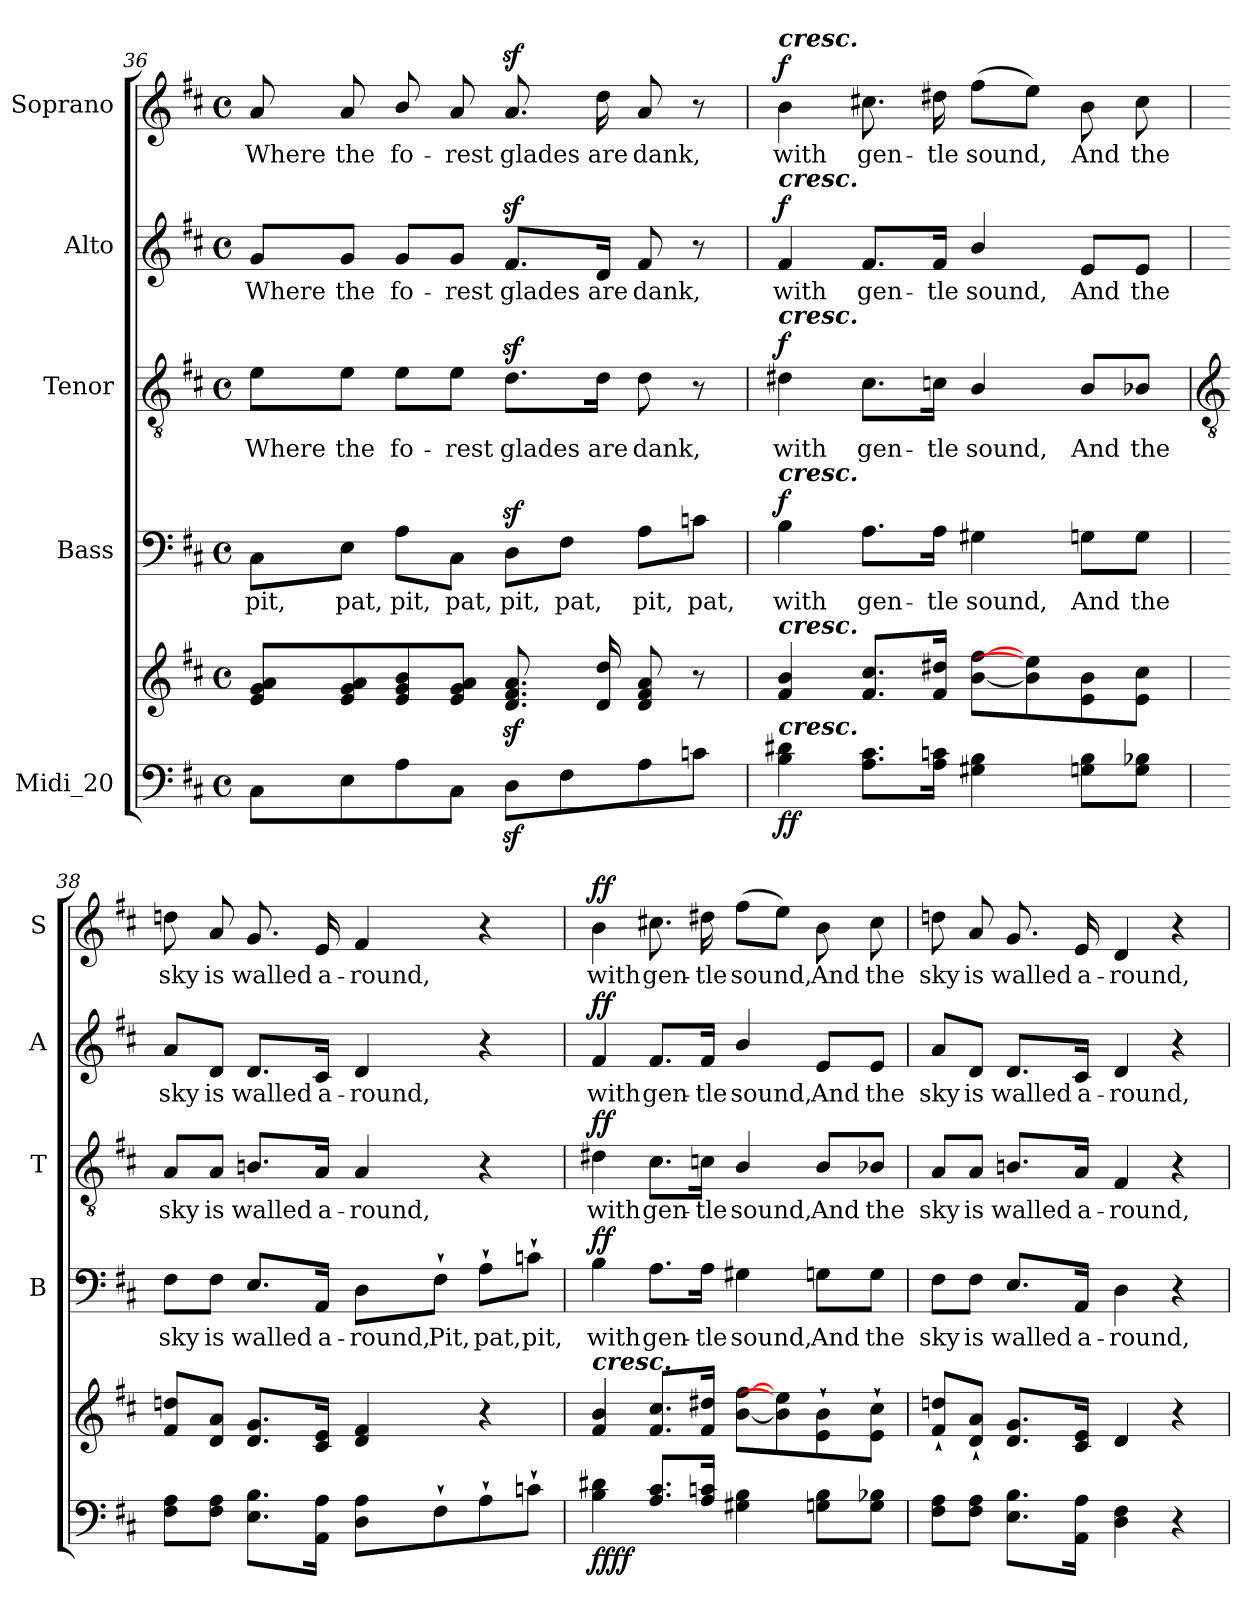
**kern	**kern	**dynam	**kern	**text	**dynam	**kern	**text	**dynam	**kern	**text	**dynam	**kern	**text	**dynam
*part5	*part5	*part5	*part4	*part4	*part4	*part3	*part3	*part3	*part2	*part2	*part2	*part1	*part1	*part1
*staff6	*staff5	*staff5/6	*staff4	*staff4	*staff4	*staff3	*staff3	*staff3	*staff2	*staff2	*staff2	*staff1	*staff1	*staff1
*I"Midi_20	*	*	*I"Bass	*	*	*I"Tenor	*	*	*I"Alto	*	*	*I"Soprano	*	*
*	*	*	*I'B	*	*	*I'T	*	*	*I'A	*	*	*I'S	*	*
!!LO:LB:g=z
*clefF4	*clefG2	*	*clefF4	*	*	*clefGv2	*	*	*clefG2	*	*	*clefG2	*	*
*k[f#c#]	*k[f#c#]	*	*k[f#c#]	*	*	*k[f#c#]	*	*	*k[f#c#]	*	*	*k[f#c#]	*	*
*D:	*D:	*	*D:	*	*	*D:	*	*	*D:	*	*	*D:	*	*
*M4/4	*M4/4	*	*M4/4	*	*	*M4/4	*	*	*M4/4	*	*	*M4/4	*	*
*met(c)	*met(c)	*	*met(c)	*	*	*met(c)	*	*	*met(c)	*	*	*met(c)	*	*
=36	=36	=36	=36	=36	=36	=36	=36	=36	=36	=36	=36	=36	=36	=36
!	!	!	!	!LO:LY:b	!	!	!LO:LY:b	!	!	!LO:LY:b	!	!	!LO:LY:b	!
8C#L	8e 8g 8aL	.	8C#\L	pit,	.	8e\L	Where	.	8g/L	Where	.	8a	Where	.
!	!	!	!	!LO:LY:b	!	!	!LO:LY:b	!	!	!LO:LY:b	!	!	!LO:LY:b	!
8E	8e 8g 8a	.	8E\J	pat,	.	8e\J	the	.	8g/J	the	.	8a	the	.
!	!	!	!	!LO:LY:b	!	!	!LO:LY:b	!	!	!LO:LY:b	!	!	!LO:LY:b	!
8A	8e 8g 8b	.	8A\L	pit,	.	8e\L	fo-	.	8g/L	fo-	.	8b/	fo-	.
!	!	!	!	!LO:LY:b	!	!	!LO:LY:b	!	!	!LO:LY:b	!	!	!LO:LY:b	!
8C#J	8e 8g 8aJ	.	8C#\J	pat,	.	8e\J	-rest	.	8g/J	-rest	.	8a	-rest	.
!	!	!	!	!LO:LY:b	!	!	!LO:LY:b	!	!	!LO:LY:b	!	!	!LO:LY:b	!
8Dz<L	8.dz< 8.f#z< 8.az<L	.	8Dz<\L	pit,	.	8.dz<\L	glades	.	8.f#z</L	glades	.	8.az<	glades	.
!	!	!	!	!LO:LY:b	!	!	!	!	!	!	!	!	!	!
8F#	.	.	8F#\J	pat,	.	.	.	.	.	.	.	.	.	.
!	!	!	!	!	!	!	!LO:LY:b	!	!	!LO:LY:b	!	!	!LO:LY:b	!
.	16d 16ddL	.	.	.	.	16d\Jk	are	.	16d/Jk	are	.	16dd	are	.
!	!	!	!	!LO:LY:b	!	!	!LO:LY:b	!	!	!LO:LY:b	!	!	!LO:LY:b	!
8A	8d 8f# 8aJ	.	8A\L	pit,	.	8d	dank,	.	8f#	dank,	.	8a	dank,	.
!	!	!	!	!LO:LY:b	!	!	!	!	!	!	!	!	!	!
8cnJ	8r	.	8cn\J	pat,	.	8r	.	.	8r	.	.	8r	.	.
=37	=37	=37	=37	=37	=37	=37	=37	=37	=37	=37	=37	=37	=37	=37
!	!	!	!	!	!	!	!	!	!	!	!	!LO:TX:a:Bi:t=cresc.	!	!
!	!	!	!	!	!	!	!	!	!LO:TX:a:Bi:t=cresc.	!	!	!	!	!
!	!	!	!	!	!	!LO:TX:a:Bi:t=cresc.	!	!	!	!	!	!	!	!
!	!	!	!LO:TX:a:Bi:t=cresc.	!	!	!	!	!	!	!	!	!	!	!
!	!LO:TX:a:Bi:t=cresc.	!	!	!	!	!	!	!	!	!	!	!	!	!
!LO:TX:a:Bi:t=cresc.	!	!	!	!	!	!	!	!	!	!	!	!	!	!
!	!	!LO:DY:b=2	!	!LO:LY:b	!	!	!LO:LY:b	!	!	!LO:LY:b	!	!	!LO:LY:b	!
!	!	!LO:DY:n=1:b	!	!	!LO:DY:b	!	!	!LO:DY:b	!	!	!LO:DY:b	!	!	!LO:DY:b
4B 4d#X	4f# 4b	f f	4B	with	f	4d#X	with	f	4f#	with	f	4b	with	f
!	!	!	!	!LO:LY:b	!	!	!LO:LY:b	!	!	!LO:LY:b	!	!	!LO:LY:b	!
8.A 8.c#L	8.f# 8.cc#L	.	8.A\L	gen-	.	8.c#\L	gen-	.	8.f#/L	gen-	.	8.cc#X	gen-	.
!	!	!	!	!LO:LY:b	!	!	!LO:LY:b	!	!	!LO:LY:b	!	!	!LO:LY:b	!
16A 16cnJ	16f# 16dd#XJ	.	16A\Jk	-tle	.	16cn\Jk	-tle	.	16f#/Jk	-tle	.	16dd#X	-tle	.
!	!	!	!	!LO:LY:b	!	!	!LO:LY:b	!	!	!LO:LY:b	!	!	!LO:LY:b	!
4G#X 4B	[8b [8ff#L	.	4G#X	sound,	.	4B/	sound,	.	4b/	sound,	.	(>8ff#L	sound,	.
.	8b] 8ee]	.	.	.	.	.	.	.	.	.	.	8eeJ)	.	.
!	!	!	!	!LO:LY:b	!	!	!LO:LY:b	!	!	!LO:LY:b	!	!	!LO:LY:b	!
8Gn 8BL	8e 8b	.	8Gn\L	And	.	8B/L	And	.	8e/L	And	.	8b	And	.
!	!	!	!	!LO:LY:b	!	!	!LO:LY:b	!	!	!LO:LY:b	!	!	!LO:LY:b	!
8G 8B-XJ	8e 8cc#J	.	8G\J	the	.	8B-X/J	the	.	8e/J	the	.	8cc#	the	.
!!LO:LB:g=z
=38	=38	=38	=38	=38	=38	=38	=38	=38	=38	=38	=38	=38	=38	=38
*	*	*	*	*	*	*clefGv2	*	*	*	*	*	*	*	*
!	!	!	!	!LO:LY:b	!	!	!LO:LY:b	!	!	!LO:LY:b	!	!	!LO:LY:b	!
8F# 8AL	8f# 8ddnL	.	8F#\L	sky	.	8A/L	sky	.	8a/L	sky	.	8ddn	sky	.
!	!	!	!	!LO:LY:b	!	!	!LO:LY:b	!	!	!LO:LY:b	!	!	!LO:LY:b	!
8F# 8AJ	8d 8aJ	.	8F#\J	is	.	8A/J	is	.	8d/J	is	.	8a	is	.
!	!	!	!	!LO:LY:b	!	!	!LO:LY:b	!	!	!LO:LY:b	!	!	!LO:LY:b	!
8.E 8.BL	8.d 8.gL	.	8.E/L	walled	.	8.Bn/L	walled	.	8.d/L	walled	.	8.g	walled	.
!	!	!	!	!LO:LY:b	!	!	!LO:LY:b	!	!	!LO:LY:b	!	!	!LO:LY:b	!
16AA 16AJ	16c# 16eJ	.	16AA/Jk	a-	.	16A/Jk	a-	.	16c#/Jk	a-	.	16e	a-	.
!	!	!	!	!LO:LY:b	!	!	!LO:LY:b	!	!	!LO:LY:b	!	!	!LO:LY:b	!
8D 8AL	4d 4f#	.	8D\L	-round,	.	4A	-round,	.	4d	-round,	.	4f#	-round,	.
!	!	!	!	!LO:LY:b	!	!	!	!	!	!	!	!	!	!
8F#`	.	.	8F#`\J	Pit,	.	.	.	.	.	.	.	.	.	.
!	!	!	!	!LO:LY:b	!	!	!	!	!	!	!	!	!	!
8A`	4r	.	8A`\L	pat,	.	4r	.	.	4r	.	.	4r	.	.
!	!	!	!	!LO:LY:b	!	!	!	!	!	!	!	!	!	!
8cn`J	.	.	8cn`\J	pit,	.	.	.	.	.	.	.	.	.	.
=39	=39	=39	=39	=39	=39	=39	=39	=39	=39	=39	=39	=39	=39	=39
!	!LO:TX:a:Bi:t=cresc.	!	!	!	!	!	!	!	!	!	!	!	!	!
!	!	!LO:DY:b=2	!	!LO:LY:b	!	!	!LO:LY:b	!	!	!LO:LY:b	!	!	!LO:LY:b	!
!	!	!LO:DY:n=1:b	!	!	!LO:DY:b	!	!	!LO:DY:b	!	!	!LO:DY:b	!	!	!LO:DY:b
4B\ 4d#X\	4f# 4b	ff ff	4B	with	ff	4d#X	with	ff	4f#	with	ff	4b	with	ff
!	!	!	!	!LO:LY:b	!	!	!LO:LY:b	!	!	!LO:LY:b	!	!	!LO:LY:b	!
8.A/ 8.c#/L	8.f# 8.cc#L	.	8.A\L	gen-	.	8.c#\L	gen-	.	8.f#/L	gen-	.	8.cc#X	gen-	.
!	!	!	!	!LO:LY:b	!	!	!LO:LY:b	!	!	!LO:LY:b	!	!	!LO:LY:b	!
16A\ 16cn\J	16f# 16dd#XJ	.	16A\Jk	-tle	.	16cn\Jk	-tle	.	16f#/Jk	-tle	.	16dd#X	-tle	.
!	!	!	!	!LO:LY:b	!	!	!LO:LY:b	!	!	!LO:LY:b	!	!	!LO:LY:b	!
4G#X 4B	[8b [8ff#L	.	4G#X	sound,	.	4B/	sound,	.	4b/	sound,	.	(>8ff#L	sound,	.
.	8b] 8ee]	.	.	.	.	.	.	.	.	.	.	8eeJ)	.	.
!	!	!	!	!LO:LY:b	!	!	!LO:LY:b	!	!	!LO:LY:b	!	!	!LO:LY:b	!
8Gn 8BL	8e` 8b`	.	8Gn\L	And	.	8B/L	And	.	8e/L	And	.	8b	And	.
!	!	!	!	!LO:LY:b	!	!	!LO:LY:b	!	!	!LO:LY:b	!	!	!LO:LY:b	!
8G 8B-XJ	8e` 8cc#`J	.	8G\J	the	.	8B-X/J	the	.	8e/J	the	.	8cc#	the	.
=40	=40	=40	=40	=40	=40	=40	=40	=40	=40	=40	=40	=40	=40	=40
!	!	!	!	!LO:LY:b	!	!	!LO:LY:b	!	!	!LO:LY:b	!	!	!LO:LY:b	!
8F# 8AL	8f#` 8ddn`L	.	8F#\L	sky	.	8A/L	sky	.	8a/L	sky	.	8ddn	sky	.
!	!	!	!	!LO:LY:b	!	!	!LO:LY:b	!	!	!LO:LY:b	!	!	!LO:LY:b	!
8F# 8AJ	8d` 8a`J	.	8F#\J	is	.	8A/J	is	.	8d/J	is	.	8a	is	.
!	!	!	!	!LO:LY:b	!	!	!LO:LY:b	!	!	!LO:LY:b	!	!	!LO:LY:b	!
8.E 8.BL	8.d 8.gL	.	8.E/L	walled	.	8.Bn/L	walled	.	8.d/L	walled	.	8.g	walled	.
!	!	!	!	!LO:LY:b	!	!	!LO:LY:b	!	!	!LO:LY:b	!	!	!LO:LY:b	!
16AA 16AJ	16c# 16eJ	.	16AA/Jk	a-	.	16A/Jk	a-	.	16c#/Jk	a-	.	16e	a-	.
!	!	!	!	!LO:LY:b	!	!	!LO:LY:b	!	!	!LO:LY:b	!	!	!LO:LY:b	!
4D 4F#	4d	.	4D	-round,	.	4F#	-round,	.	4d	-round,	.	4d	-round,	.
4r	4r	.	4r	.	.	4r	.	.	4r	.	.	4r	.	.
=	=	=	=	=	=	=	=	=	=	=	=	=	=	=
*-	*-	*-	*-	*-	*-	*-	*-	*-	*-	*-	*-	*-	*-	*-
